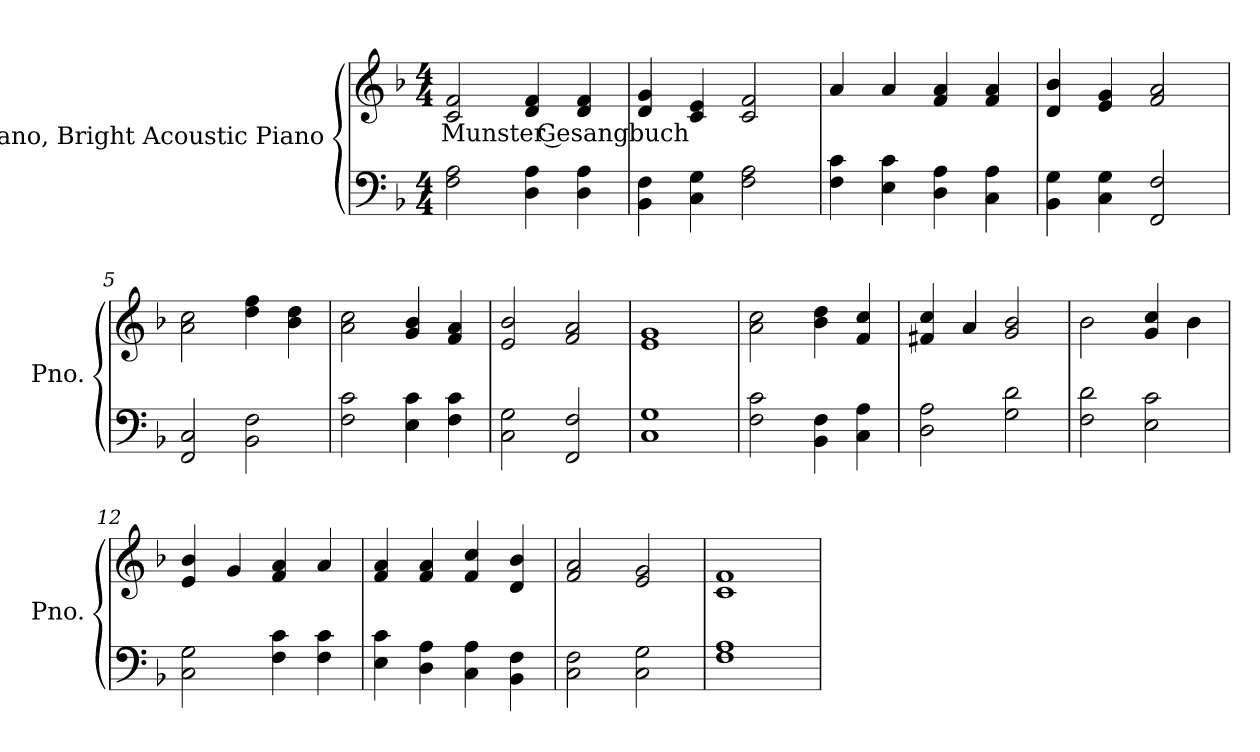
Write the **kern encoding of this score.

**kern	**kern	**text
*part2	*part1	*part1
*staff2	*staff1	*staff1
*I"Piano, Bright Acoustic Piano	*I"Piano, Bright Acoustic Piano	*
*I'Pno.	*I'Pno.	*
*clefF4	*clefG2	*
*k[b-]	*k[b-]	*
*M4/4	*M4/4	*
*MM100	*MM100	*
=1	=1	=1
!	!	!LO:LY:b
2F\ 2A\	2c/ 2f/	Munster Gesangbuch
4D\ 4A\	4d/ 4f/	.
4D\ 4A\	4d/ 4f/	.
=2	=2	=2
4BB-\ 4F\	4d/ 4g/	.
4C\ 4G\	4c/ 4e/	.
2F\ 2A\	2c/ 2f/	.
=3	=3	=3
4F\ 4c\	4a/	.
4E\ 4c\	4a/	.
4D\ 4A\	4f/ 4a/	.
4C\ 4A\	4f/ 4a/	.
=4	=4	=4
4BB-\ 4G\	4d/ 4b-/	.
4C\ 4G\	4e/ 4g/	.
2FF/ 2F/	2f/ 2a/	.
=5	=5	=5
2FF/ 2C/	2a\ 2cc\	.
2BB-\ 2F\	4dd\ 4ff\	.
.	4b-\ 4dd\	.
!!LO:LB:g=z
=6	=6	=6
2F\ 2c\	2a\ 2cc\	.
4E\ 4c\	4g/ 4b-/	.
4F\ 4c\	4f/ 4a/	.
=7	=7	=7
2C\ 2G\	2e/ 2b-/	.
2FF/ 2F/	2f/ 2a/	.
=8	=8	=8
1C 1G	1e 1g	.
=9	=9	=9
2F\ 2c\	2a\ 2cc\	.
4BB-\ 4F\	4b-\ 4dd\	.
4C\ 4A\	4f/ 4cc/	.
=10	=10	=10
2D\ 2A\	4f#X/ 4cc/	.
.	4a/	.
2G\ 2d\	2g/ 2b-/	.
=11	=11	=11
2F\ 2d\	2b-\	.
2E\ 2c\	4g/ 4cc/	.
.	4b-\	.
=12	=12	=12
2C\ 2G\	4e/ 4b-/	.
.	4g/	.
4F\ 4c\	4f/ 4a/	.
4F\ 4c\	4a/	.
=13	=13	=13
4E\ 4c\	4f/ 4a/	.
4D\ 4A\	4f/ 4a/	.
4C\ 4A\	4f/ 4cc/	.
4BB-\ 4F\	4d/ 4b-/	.
=14	=14	=14
2C\ 2F\	2f/ 2a/	.
2C\ 2G\	2e/ 2g/	.
=15	=15	=15
1F 1A	1c 1f	.
=	=	=
*-	*-	*-
